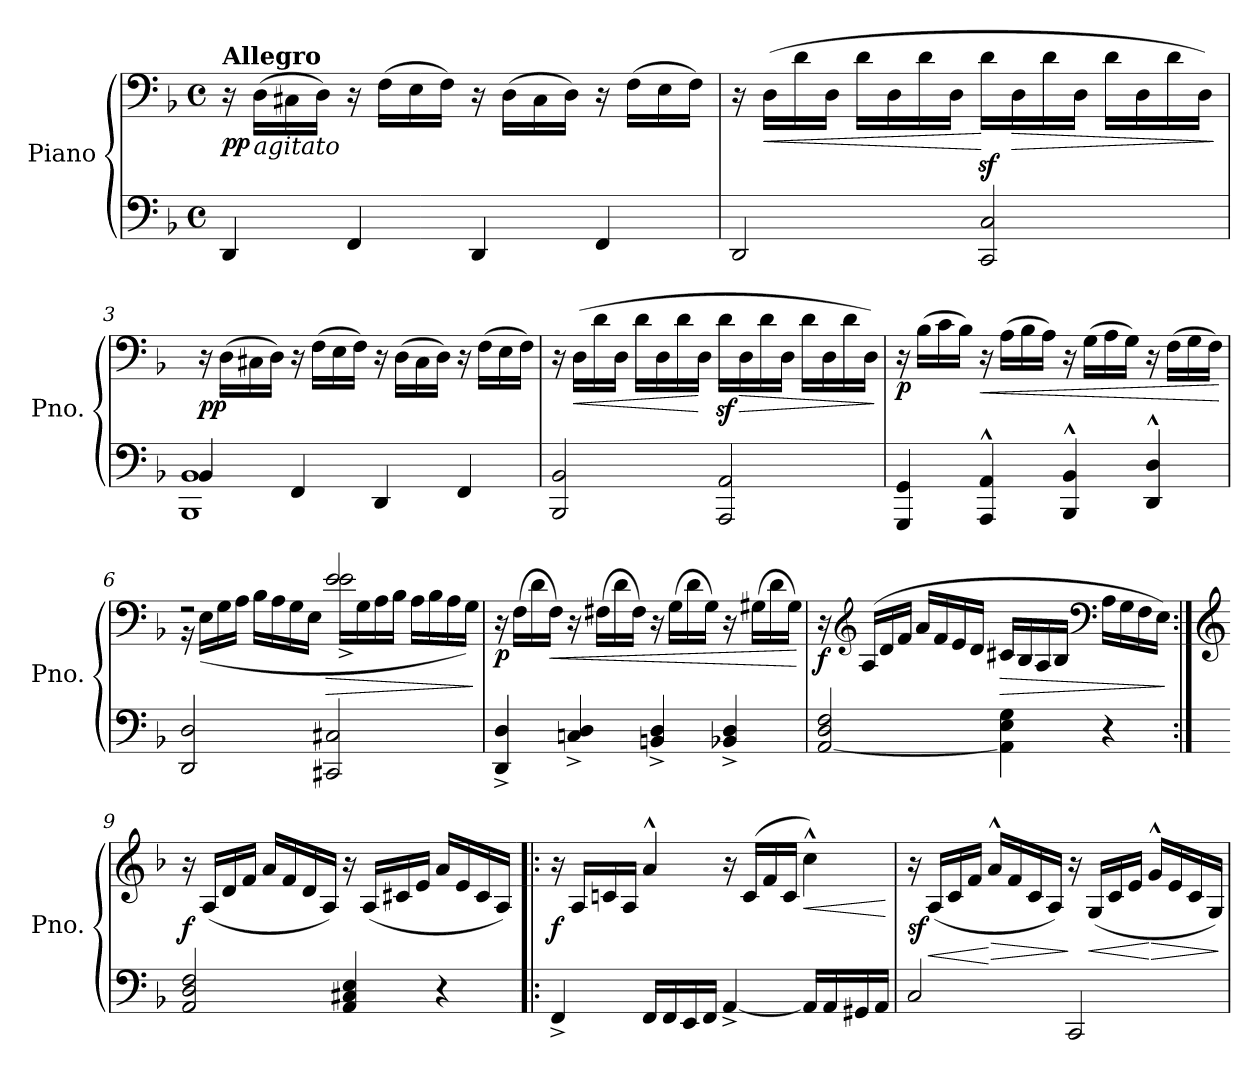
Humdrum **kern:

**kern	**kern	**dynam
*part1	*part1	*part1
*staff2	*staff1	*staff1/2
*I"Piano	*	*
*I'Pno.	*	*
*clefF4	*clefF4	*
*k[b-]	*k[b-]	*
*M4/4	*M4/4	*
*met(c)	*met(c)	*
=1	=1	=1
!	!LO:TX:a:B:t=Allegro	!
!	!	!LO:DY:b
4DD/	16r	pp
!	!LO:TX:b:i:t=agitato	!
.	(>16D\LL	.
.	16C#X\	.
.	16D\JJ)	.
4FF/	16r	.
.	(>16F\LL	.
.	16E\	.
.	16F\JJ)	.
4DD/	16r	.
.	(>16D\LL	.
.	16C#\	.
.	16D\JJ)	.
4FF/	16r	.
.	(>16F\LL	.
.	16E\	.
.	16F\JJ)	.
=2	=2	=2
2DD/	16r	.
!	!	!LO:HP:b
.	(>16D\LL	<
.	16d\	.
.	16D\JJ	.
.	16d\LL	.
.	16D\	.
.	16d\	.
.	16D\JJ	.
2CC/ 2C/	16dz<\LL	[
!	!	!LO:HP:b
.	16D\	>
.	16d\	.
.	16D\JJ	.
.	16d\LL	.
.	16D\	.
.	16d\	.
.	16D\JJ)	.
.	.	]
=3	=3	=3
*^	*	*
!	!	!	!LO:DY:b
4BB-/	1BBB- 1BB-	16r	pp
.	.	(>16D\LL	.
.	.	16C#X\	.
.	.	16D\JJ)	.
4FF/	.	16r	.
.	.	(>16F\LL	.
.	.	16E\	.
.	.	16F\JJ)	.
4DD/	.	16r	.
.	.	(>16D\LL	.
.	.	16C#\	.
.	.	16D\JJ)	.
4FF/	.	16r	.
.	.	(>16F\LL	.
.	.	16E\	.
.	.	16F\JJ)	.
*v	*v	*	*
!!LO:LB:g=z
=4	=4	=4
2BBB-/ 2BB-/	16r	.
!	!	!LO:HP:b
.	(>16D\LL	<
.	16d\	.
.	16D\JJ	.
.	16d\LL	.
.	16D\	.
.	16d\	.
.	16D\JJ	[
2AAA/ 2AA/	16dz<\LL	.
!	!	!LO:HP:b
.	16D\	>
.	16d\	.
.	16D\JJ	.
.	16d\LL	.
.	16D\	.
.	16d\	.
.	16D\JJ)	.
.	.	]
=5	=5	=5
!	!	!LO:DY:b
4GGG/ 4GG/	16r	p
.	(>16B-\LL	.
.	16c\	.
.	16B-\JJ)	.
!	!	!LO:HP:b
4AAA/^^ 4AA/^^	16r	<
.	(>16A\LL	.
.	16B-\	.
.	16A\JJ)	.
4BBB-/^^ 4BB-/^^	16r	.
.	(>16G\LL	.
.	16A\	.
.	16G\JJ)	.
4DD/^^ 4D/^^	16r	.
.	(>16F\LL	.
.	16G\	.
.	16F\JJ)	.
.	.	[
=6	=6	=6
*	*^	*
2DD/ 2D/	2rF	16r	.
.	.	(>16E\LL	.
.	.	16G\	.
.	.	16A\JJ	.
.	.	16B-\LL	.
.	.	16A\	.
.	.	16G\	.
.	.	16E\JJ	.
!	!	!LO:N:head=open	!LO:HP:b
2CC#X/ 2C#X/	2e/	16e^\LL	>
.	.	16G\	.
.	.	16A\	.
.	.	16B-\JJ	.
.	.	16A\LL	.
.	.	16B-\	.
.	.	16A\	.
.	.	16G\JJ)	.
*	*v	*v	*
.	.	]
!!LO:LB:g=z
=7	=7	=7
!	!	!LO:DY:b
4DD/^ 4D/^	16r	p
.	(>16F\LL	.
.	16d\	.
!	!	!LO:HP:b
.	16F\JJ)	<
4Cn/^ 4D/^	16r	.
.	(>16F#X\LL	.
.	16d\	.
.	16F#\JJ)	.
4BBn/^ 4D/^	16r	.
.	(>16G\LL	.
.	16d\	.
.	16G\JJ)	.
4BB-X/^ 4D/^	16r	.
.	(>16G#X\LL	.
.	16d\	.
.	16G#\JJ)	.
.	.	[
=8	=8	=8
!	!	!LO:DY:b
[2AA/ 2D/ 2F/	16r	f
*	*clefG2	*
.	(>16A/LL	.
.	16d/	.
.	16f/JJ	.
.	16a/LL	.
.	16f/	.
.	16e/	.
.	16d/JJ	.
!	!	!LO:HP:b
4AA\] 4E\ 4G\	16c#X/LL	>
.	16B-/	.
.	16A/	.
.	16B-/JJ	.
*	*clefF4	*
4r	16A\LL	.
.	16G\	.
.	16F\	.
.	16E\JJ)	.
.	.	]
!!LO:LB:g=z
=9:|!	=9:|!	=9:|!
*	*clefG2	*
!	!	!LO:DY:b
2AA/ 2D/ 2F/	16r	f
.	(>16A/LL	.
.	16d/	.
.	16f/JJ	.
.	16a/LL	.
.	16f/	.
.	16d/	.
.	16A/JJ)	.
4AA/ 4C#X/ 4E/	16r	.
.	(>16A/LL	.
.	16c#X/	.
.	16e/JJ	.
4r	16a/LL	.
.	16e/	.
.	16c#/	.
.	16A/JJ)	.
=10!|:	=10!|:	=10!|:
!	!	!LO:DY:b
4FF^/	16r	f
.	(>16A/LL	.
.	16cn/	.
.	16A/JJ	.
16FF/LL)	4a^^/	.
16FF/	.	.
16EE/	.	.
16FF/JJ	.	.
[4AA^/	16r	.
.	(>16c/LL	.
.	16f/	.
.	16c/JJ	.
!	!	!LO:HP:b
16AA/LL]	4cc^^\)	<
16AA/	.	.
16GG#X/	.	.
16AA/JJ	.	.
.	.	[
=11	=11	=11
!	!	!LO:DY:b
2C/	16r	sf
!	!	!LO:HP:b
.	(>16A/LL	<
.	16c/	.
.	16f/JJ	.
!	!	!LO:HP:n=1:b
.	16a^^/LL	[ >
.	16f/	.
.	16c/	.
.	16A/JJ)	.
2CC/	16r	]
!	!	!LO:HP:b
.	(>16G/LL	<
.	16c/	.
.	16e/JJ	.
!	!	!LO:HP:n=1:b
.	16g^^/LL	[ >
.	16e/	.
.	16c/	.
.	16G/JJ)	.
.	.	]
=	=	=
*-	*-	*-
